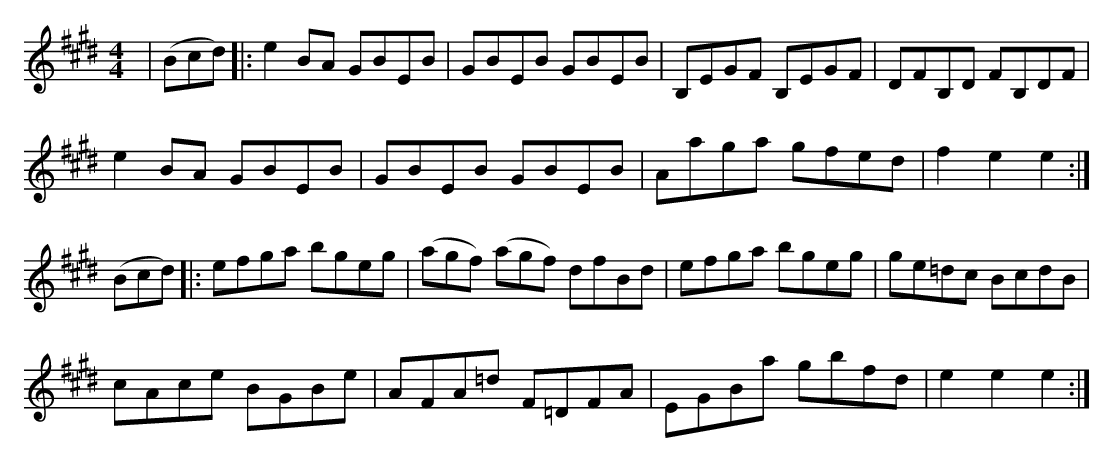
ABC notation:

X:1
M:4/4
K:E
|(Bcd)|:e2 BA GBEB|GBEB GBEB|B,EGF B,EGF|DFB,D FB,DF|
e2 BA GBEB|GBEB GBEB|Aaga gfed|f2 e2 e2:|
(Bcd)|:efga bgeg|(agf) (agf) dfBd|efga bgeg|ge=dc BcdB|
cAce BGBe|AFA=d F=DFA|EGBa gbfd|e2 e2 e2:|
